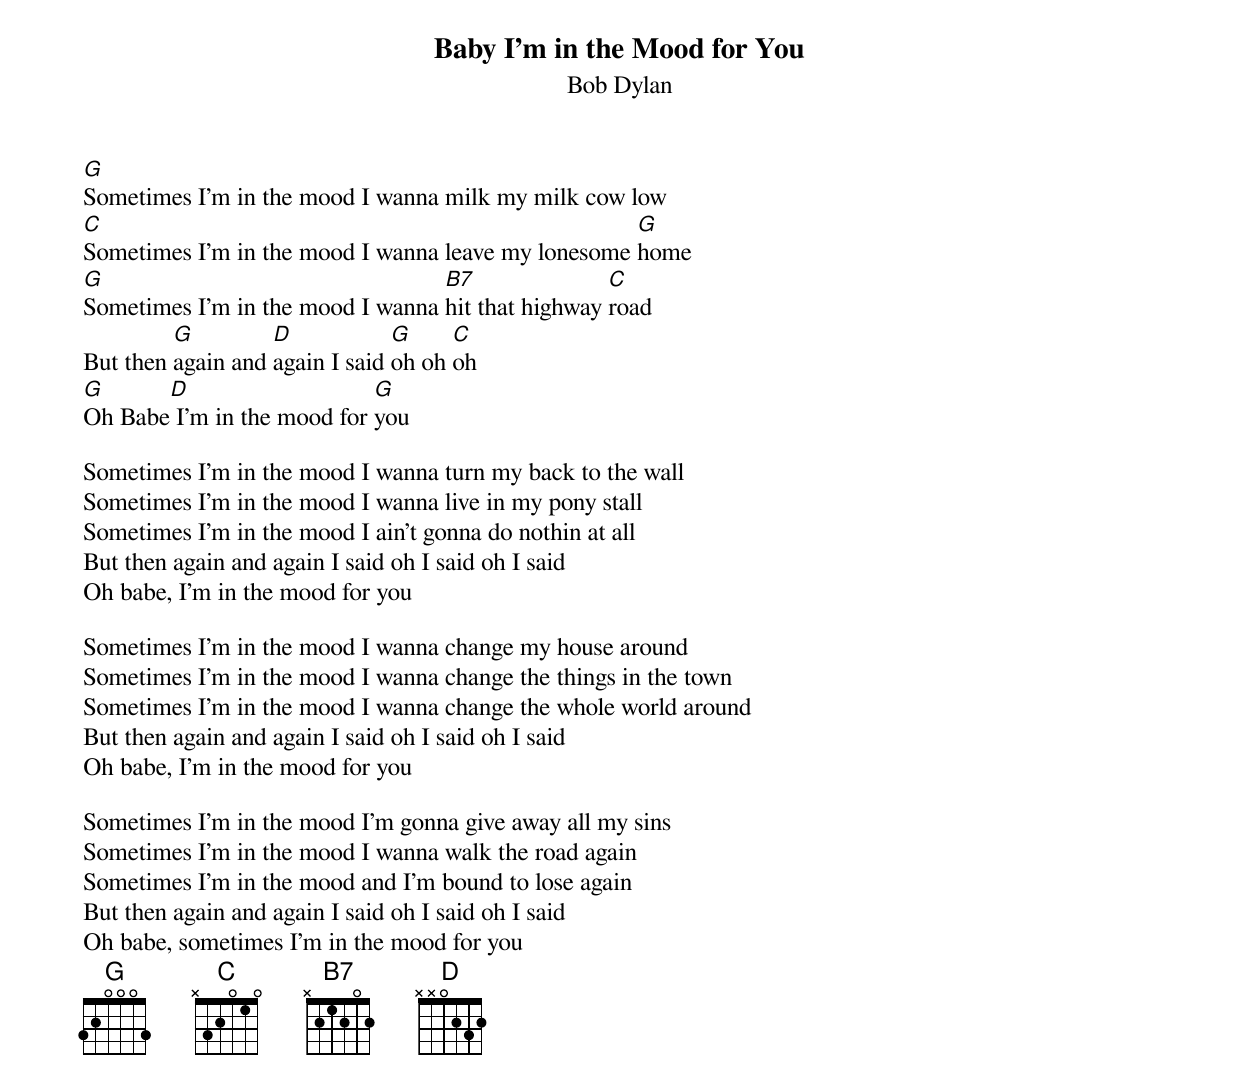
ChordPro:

{t:Baby I'm in the Mood for You}
{st:Bob Dylan}

[G]Sometimes I'm in the mood I wanna milk my milk cow low
[C]Sometimes I'm in the mood I wanna leave my lonesome [G]home
[G]Sometimes I'm in the mood I wanna [B7]hit that highway [C]road
But then [G]again and [D]again I said [G]oh oh [C]oh
[G]Oh Babe[D] I'm in the mood for [G]you

Sometimes I'm in the mood I wanna turn my back to the wall
Sometimes I'm in the mood I wanna live in my pony stall
Sometimes I'm in the mood I ain't gonna do nothin at all
But then again and again I said oh I said oh I said
Oh babe, I'm in the mood for you

Sometimes I'm in the mood I wanna change my house around
Sometimes I'm in the mood I wanna change the things in the town
Sometimes I'm in the mood I wanna change the whole world around
But then again and again I said oh I said oh I said
Oh babe, I'm in the mood for you

Sometimes I'm in the mood I'm gonna give away all my sins
Sometimes I'm in the mood I wanna walk the road again
Sometimes I'm in the mood and I'm bound to lose again
But then again and again I said oh I said oh I said
Oh babe, sometimes I'm in the mood for you
